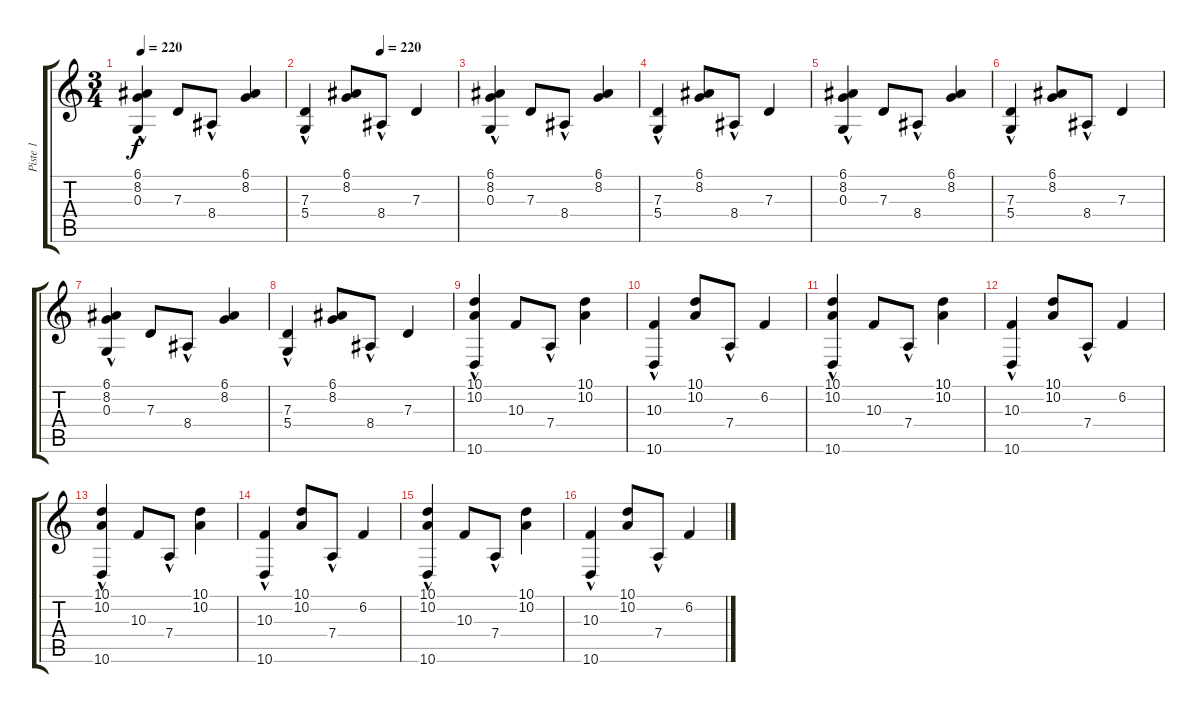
\track ("Piste 1" "Piste 1") {instrument harpsichord}
\staff {score tabs}
\tuning (E4 B3 G3 D3 A2 E2) {hide}
\ts (3 4)
\tempo 220
\clef g2
\ks c
(6.1 8.2 0.3{hac}).4{dy f} 7.3.8 8.4{hac}.8 (6.1 8.2).4 |
\tempo (220 0.5)
(7.3 5.4{hac}).4 (6.1 8.2).8 8.4{hac}.8 7.3.4 |
(6.1 8.2 0.3{hac}).4 7.3.8 8.4{hac}.8 (6.1 8.2).4 |
(7.3 5.4{hac}).4 (6.1 8.2).8 8.4{hac}.8 7.3.4 |
(6.1 8.2 0.3{hac}).4 7.3.8 8.4{hac}.8 (6.1 8.2).4 |
(7.3 5.4{hac}).4 (6.1 8.2).8 8.4{hac}.8 7.3.4 |
(6.1 8.2 0.3{hac}).4 7.3.8 8.4{hac}.8 (6.1 8.2).4 |
(7.3 5.4{hac}).4 (6.1 8.2).8 8.4{hac}.8 7.3.4 |
(10.1 10.2 10.6{hac}).4 10.3.8 7.4{hac}.8 (10.1 10.2).4 |
(10.3 10.6{hac}).4 (10.1 10.2).8 7.4{hac}.8 6.2.4 |
(10.1 10.2 10.6{hac}).4 10.3.8 7.4{hac}.8 (10.1 10.2).4 |
(10.3 10.6{hac}).4 (10.1 10.2).8 7.4{hac}.8 6.2.4 |
(10.1 10.2 10.6{hac}).4 10.3.8 7.4{hac}.8 (10.1 10.2).4 |
(10.3 10.6{hac}).4 (10.1 10.2).8 7.4{hac}.8 6.2.4 |
(10.1 10.2 10.6{hac}).4 10.3.8 7.4{hac}.8 (10.1 10.2).4 |
(10.3 10.6{hac}).4 (10.1 10.2).8 7.4{hac}.8 6.2.4
